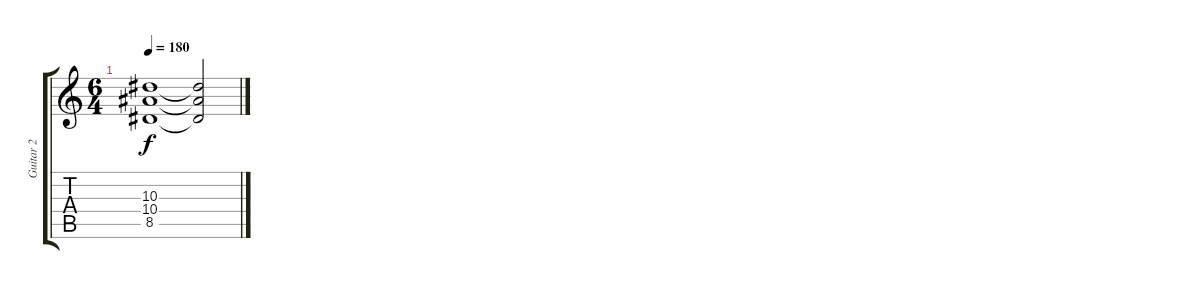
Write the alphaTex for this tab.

\track ("Guitar 2" "Guitar 2") {instrument distortionguitar}
\staff {score tabs}
\tuning (D4 A3 F3 C3 G2 D2) {hide}
\ts (6 4)
\tempo 180
\clef g2
\ks c
(10.3{t} 10.4{t} 8.5{t}).1{dy f} (10.3{t} 10.4{t} 8.5{t}).2
